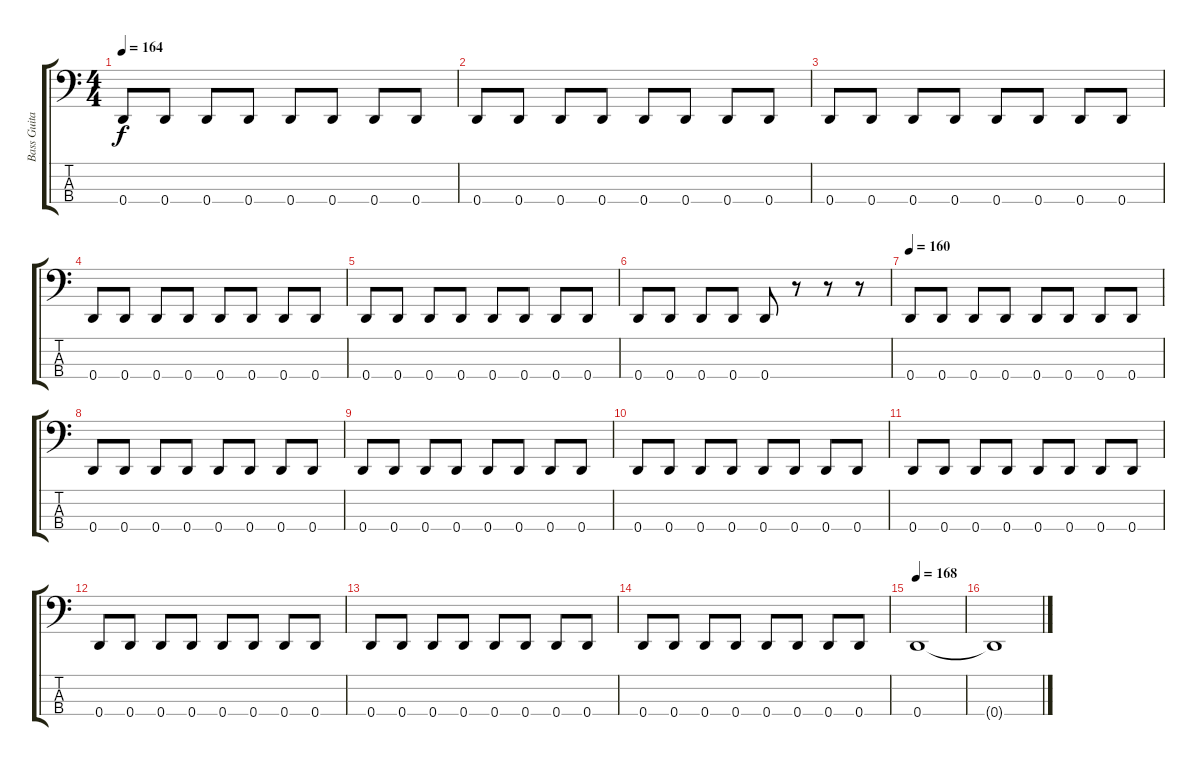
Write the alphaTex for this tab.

\track ("Bass Guitar" "Bass Guita") {instrument electricbassfinger}
\staff {score tabs}
\tuning (G2 D2 A1 D1) {hide}
\ts (4 4)
\tempo 164
\clef f4
\ks c
0.4.8{dy f} 0.4.8 0.4.8 0.4.8 0.4.8 0.4.8 0.4.8 0.4.8 |
0.4.8 0.4.8 0.4.8 0.4.8 0.4.8 0.4.8 0.4.8 0.4.8 |
0.4.8 0.4.8 0.4.8 0.4.8 0.4.8 0.4.8 0.4.8 0.4.8 |
0.4.8 0.4.8 0.4.8 0.4.8 0.4.8 0.4.8 0.4.8 0.4.8 |
0.4.8 0.4.8 0.4.8 0.4.8 0.4.8 0.4.8 0.4.8 0.4.8 |
0.4.8 0.4.8 0.4.8 0.4.8 0.4.8 r.8 r.8 r.8 |
\tempo 160
0.4.8 0.4.8 0.4.8 0.4.8 0.4.8 0.4.8 0.4.8 0.4.8 |
0.4.8 0.4.8 0.4.8 0.4.8 0.4.8 0.4.8 0.4.8 0.4.8 |
0.4.8 0.4.8 0.4.8 0.4.8 0.4.8 0.4.8 0.4.8 0.4.8 |
0.4.8 0.4.8 0.4.8 0.4.8 0.4.8 0.4.8 0.4.8 0.4.8 |
0.4.8 0.4.8 0.4.8 0.4.8 0.4.8 0.4.8 0.4.8 0.4.8 |
0.4.8 0.4.8 0.4.8 0.4.8 0.4.8 0.4.8 0.4.8 0.4.8 |
0.4.8 0.4.8 0.4.8 0.4.8 0.4.8 0.4.8 0.4.8 0.4.8 |
0.4.8 0.4.8 0.4.8 0.4.8 0.4.8 0.4.8 0.4.8 0.4.8 |
\tempo 168
0.4.1 |
0.4{t}.1
